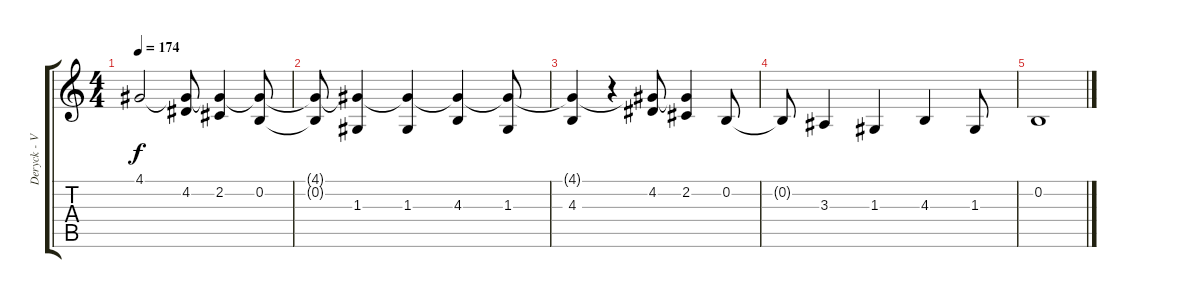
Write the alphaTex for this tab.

\track ("Deryck - Vocals" "Deryck - V") {instrument altosax}
\staff {score tabs}
\tuning (E4 B3 G3 D3 A2 E2) {hide}
\ts (4 4)
\tempo 174
\clef g2
\ks c
4.1{t}.2{dy f} (4.1{t} 4.2).8 (4.1{t} 2.2).4 (4.1{t} 0.2).8 |
(4.1{t} 0.2{t}).8 (4.1{t} 1.3).4 (4.1{t} 1.3).4 (4.1{t} 4.3).4 (4.1{t} 1.3).8 |
(4.1{t} 4.3).4 r.4 (4.1{t} 4.2).8 (4.1{t} 2.2).4 0.2.8 |
0.2{t}.8 3.3.4 1.3.4 4.3.4 1.3.8 |
0.2.1
